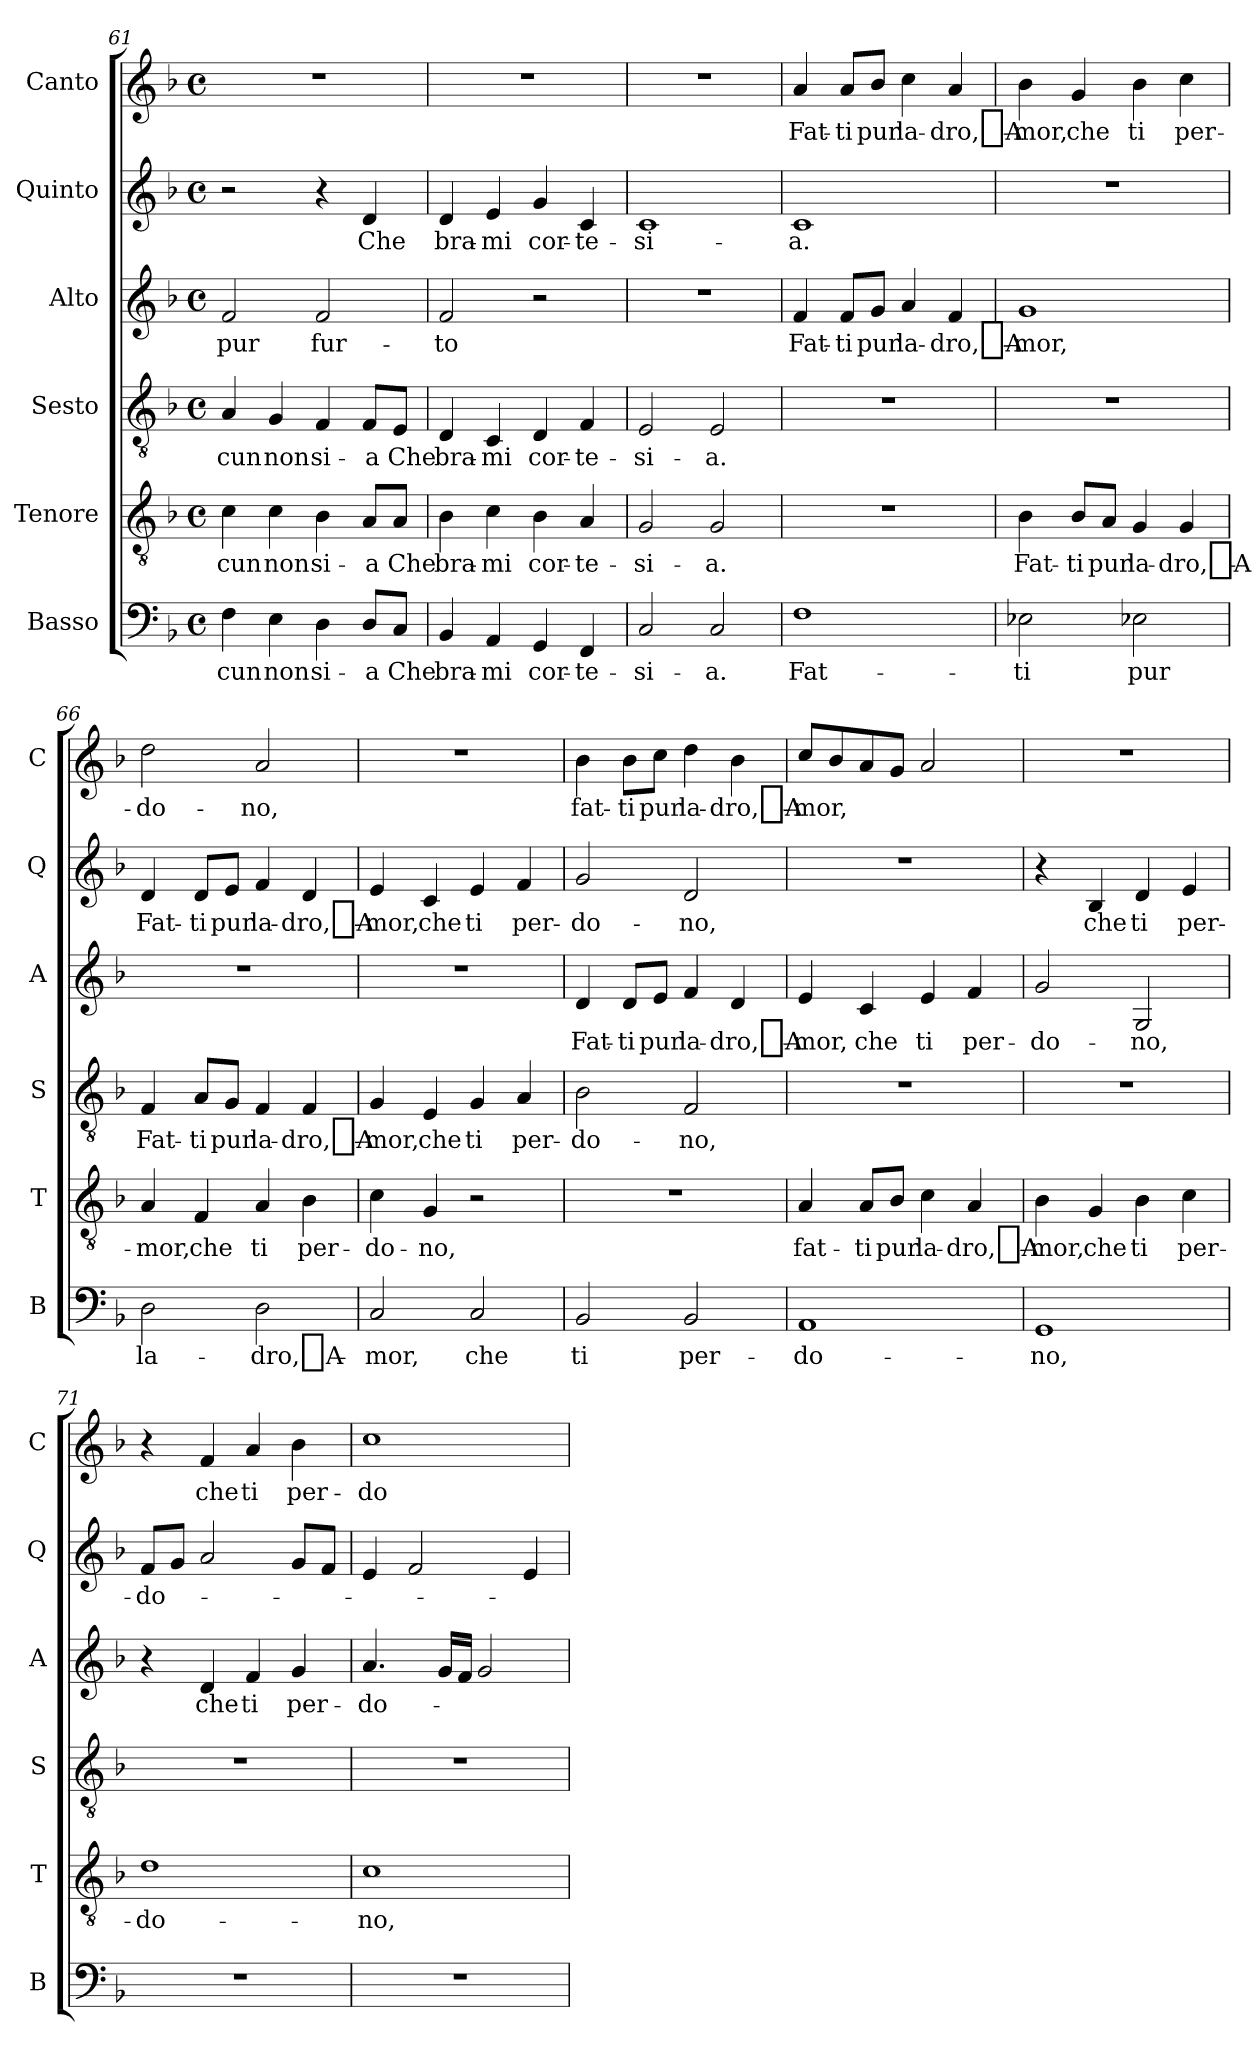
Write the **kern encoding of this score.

**kern	**text	**kern	**text	**kern	**text	**kern	**text	**kern	**text	**kern	**text
*part6	*part6	*part5	*part5	*part4	*part4	*part3	*part3	*part2	*part2	*part1	*part1
*staff6	*staff6	*staff5	*staff5	*staff4	*staff4	*staff3	*staff3	*staff2	*staff2	*staff1	*staff1
*I"Basso	*	*I"Tenore	*	*I"Sesto	*	*I"Alto	*	*I"Quinto	*	*I"Canto	*
*I'B	*	*I'T	*	*I'S	*	*I'A	*	*I'Q	*	*I'C	*
*clefF4	*	*clefGv2	*	*clefGv2	*	*clefG2	*	*clefG2	*	*clefG2	*
*k[b-]	*	*k[b-]	*	*k[b-]	*	*k[b-]	*	*k[b-]	*	*k[b-]	*
*F:	*	*F:	*	*F:	*	*F:	*	*F:	*	*F:	*
*M4/4	*	*M4/4	*	*M4/4	*	*M4/4	*	*M4/4	*	*M4/4	*
*met(c)	*	*met(c)	*	*met(c)	*	*met(c)	*	*met(c)	*	*met(c)	*
=61	=61	=61	=61	=61	=61	=61	=61	=61	=61	=61	=61
4F	-cun	4c	-cun	4A	-cun	2f	-pur	2r	.	1r	.
4E	-non	4c	-non	4G	-non	.	.	.	.	.	.
4D	si-	4B-	si-	4F	si-	2f	fur-	4r	.	.	.
8DL	-a	8AL	-a	8FL	-a	.	.	4d	-Che	.	.
8CJ	-Che	8AJ	-Che	8EJ	-Che	.	.	.	.	.	.
=62	=62	=62	=62	=62	=62	=62	=62	=62	=62	=62	=62
4BB-	bra-	4B-	bra-	4D	bra-	2f	-to	4d	bra-	1r	.
4AA	-mi	4c	-mi	4C	-mi	.	.	4e	-mi	.	.
4GG	cor-	4B-	cor-	4D	cor-	2r	.	4g	cor-	.	.
4FF	te-	4A	te-	4F	te-	.	.	4c	te-	.	.
=63	=63	=63	=63	=63	=63	=63	=63	=63	=63	=63	=63
2C	si-	2G	si-	2E	si-	1r	.	1c	si-	1r	.
2C	-a.	2G	-a.	2E	-a.	.	.	.	.	.	.
=64	=64	=64	=64	=64	=64	=64	=64	=64	=64	=64	=64
1F	Fat-	1r	.	1r	.	4f	Fat-	1c	-a.	4a	Fat-
.	.	.	.	.	.	8fL	-ti	.	.	8aL	-ti
.	.	.	.	.	.	8gJ	-pur	.	.	8b-J	-pur
.	.	.	.	.	.	4a	la-	.	.	4cc	la-
.	.	.	.	.	.	4f	dro,_A-	.	.	4a	dro,_A-
=65	=65	=65	=65	=65	=65	=65	=65	=65	=65	=65	=65
2E-X	-ti	4B-	Fat-	1r	.	1g	-mor,	1r	.	4b-	-mor,
.	.	8B-L	-ti	.	.	.	.	.	.	4g	-che
.	.	8AJ	-pur	.	.	.	.	.	.	.	.
2E-X	-pur	4G	la-	.	.	.	.	.	.	4b-	-ti
.	.	4G	dro,_A-	.	.	.	.	.	.	4cc	per-
=66	=66	=66	=66	=66	=66	=66	=66	=66	=66	=66	=66
2D	la-	4A	-mor,	4F	Fat-	1r	.	4d	Fat-	2dd	do-
.	.	4F	-che	8AL	-ti	.	.	8dL	-ti	.	.
.	.	.	.	8GJ	-pur	.	.	8eJ	-pur	.	.
2D	dro,_A-	4A	-ti	4F	la-	.	.	4f	la-	2a	-no,
.	.	4B-	per-	4F	dro,_A-	.	.	4d	dro,_A-	.	.
=67	=67	=67	=67	=67	=67	=67	=67	=67	=67	=67	=67
2C	-mor,	4c	do-	4G	-mor,	1r	.	4e	-mor,	1r	.
.	.	4G	-no,	4E	-che	.	.	4c	-che	.	.
2C	-che	2r	.	4G	-ti	.	.	4e	-ti	.	.
.	.	.	.	4A	per-	.	.	4f	per-	.	.
=68	=68	=68	=68	=68	=68	=68	=68	=68	=68	=68	=68
2BB-	-ti	1r	.	2B-	do-	4d	Fat-	2g	do-	4b-	fat-
.	.	.	.	.	.	8dL	-ti	.	.	8b-L	-ti
.	.	.	.	.	.	8eJ	-pur	.	.	8ccJ	-pur
2BB-	per-	.	.	2F	-no,	4f	la-	2d	-no,	4dd	la-
.	.	.	.	.	.	4d	dro,_A-	.	.	4b-	dro,_A-
=69	=69	=69	=69	=69	=69	=69	=69	=69	=69	=69	=69
1AA	do-	4A	fat-	1r	.	4e	-mor,	1r	.	8ccL	-mor,
.	.	.	.	.	.	.	.	.	.	8b-	.
.	.	8AL	-ti	.	.	4c	-che	.	.	8a	.
.	.	8B-J	-pur	.	.	.	.	.	.	8gJ	.
.	.	4c	la-	.	.	4e	-ti	.	.	2a	.
.	.	4A	dro,_A-	.	.	4f	per-	.	.	.	.
=70	=70	=70	=70	=70	=70	=70	=70	=70	=70	=70	=70
1GG	-no,	4B-	-mor,	1r	.	2g	do-	4r	.	1r	.
.	.	4G	-che	.	.	.	.	4B-	-che	.	.
.	.	4B-	-ti	.	.	2G	-no,	4d	-ti	.	.
.	.	4c	per-	.	.	.	.	4e	per-	.	.
=71	=71	=71	=71	=71	=71	=71	=71	=71	=71	=71	=71
1r	.	1d	do-	1r	.	4r	.	8fL	do-	4r	.
.	.	.	.	.	.	.	.	8gJ	.	.	.
.	.	.	.	.	.	4d	-che	2a	.	4f	-che
.	.	.	.	.	.	4f	-ti	.	.	4a	-ti
.	.	.	.	.	.	4g	per-	8gL	.	4b-	per-
.	.	.	.	.	.	.	.	8fJ	.	.	.
=72	=72	=72	=72	=72	=72	=72	=72	=72	=72	=72	=72
1r	.	1c	-no,	1r	.	4.a	do-	4e	.	1cc	do-
.	.	.	.	.	.	.	.	2f	.	.	.
.	.	.	.	.	.	16gLL	.	.	.	.	.
.	.	.	.	.	.	16fJJ	.	.	.	.	.
.	.	.	.	.	.	2g	.	.	.	.	.
.	.	.	.	.	.	.	.	4e	.	.	.
=	=	=	=	=	=	=	=	=	=	=	=
*-	*-	*-	*-	*-	*-	*-	*-	*-	*-	*-	*-
